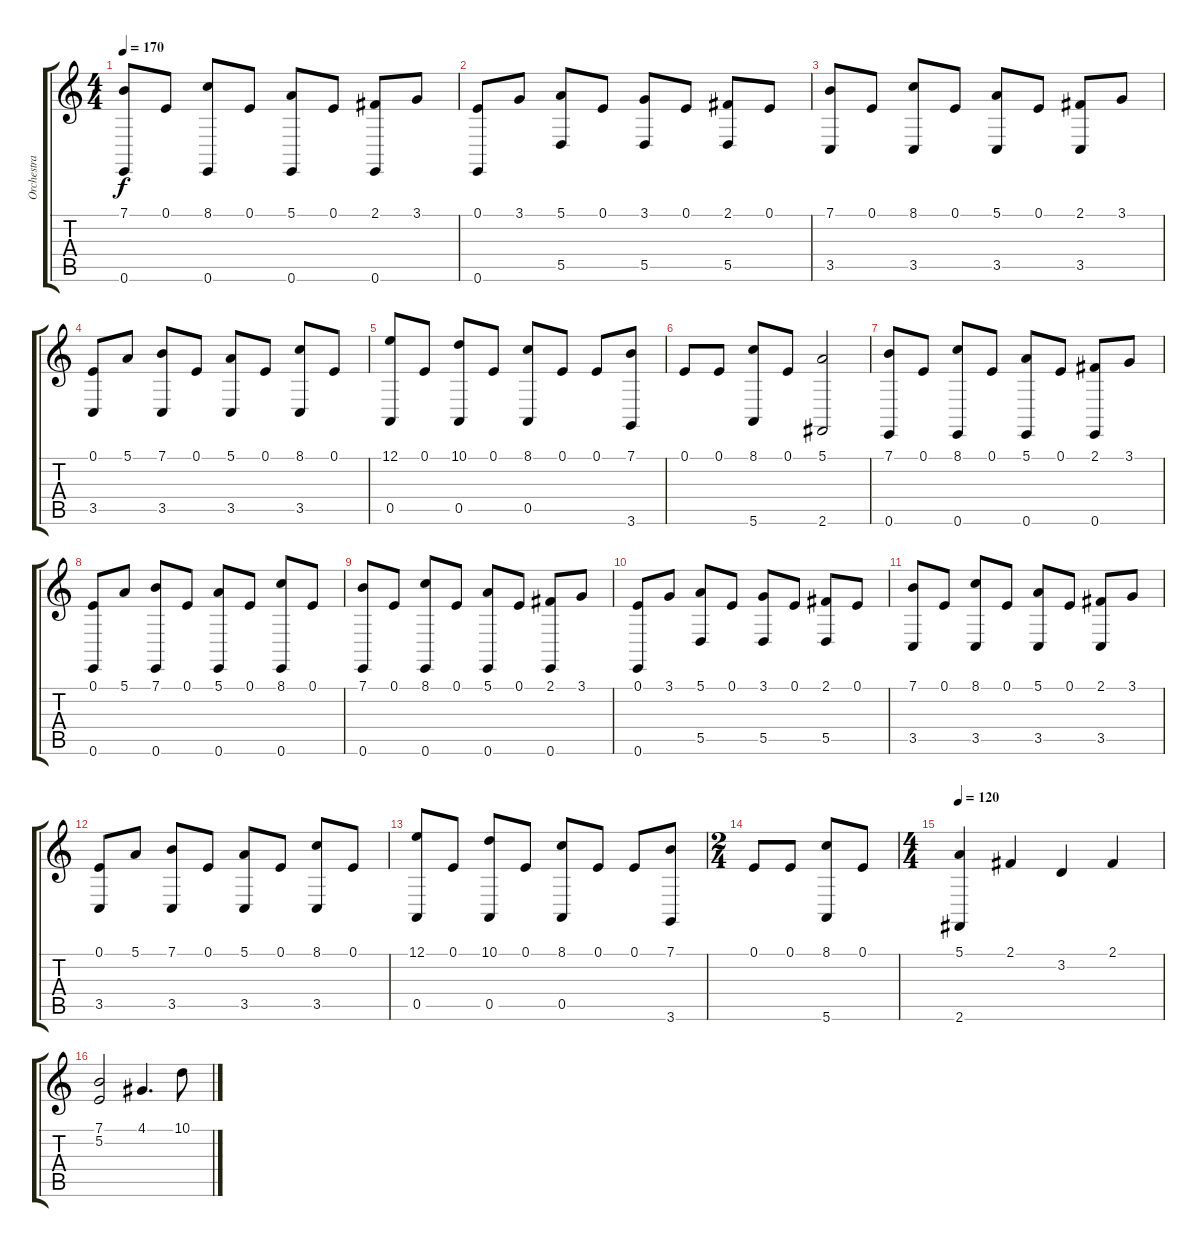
\track ("Orchestra" "Orchestra") {instrument viola}
\staff {score tabs}
\tuning (E4 B3 G3 D3 A2 E2) {hide}
\ts (4 4)
\tempo 170
\clef g2
\ks c
(7.1 0.6).8{dy f} 0.1.8 (8.1 0.6).8 0.1.8 (5.1 0.6).8 0.1.8 (2.1 0.6).8 3.1.8 |
(0.1 0.6).8 3.1.8 (5.1 5.5).8 0.1.8 (3.1 5.5).8 0.1.8 (2.1 5.5).8 0.1.8 |
(7.1 3.5).8 0.1.8 (8.1 3.5).8 0.1.8 (5.1 3.5).8 0.1.8 (2.1 3.5).8 3.1.8 |
(0.1 3.5).8 5.1.8 (7.1 3.5).8 0.1.8 (5.1 3.5).8 0.1.8 (8.1 3.5).8 0.1.8 |
(12.1 0.5).8 0.1.8 (10.1 0.5).8 0.1.8 (8.1 0.5).8 0.1.8 0.1.8 (7.1 3.6).8 |
0.1.8 0.1.8 (8.1 5.6).8 0.1.8 (5.1 2.6).2 |
(7.1 0.6).8 0.1.8 (8.1 0.6).8 0.1.8 (5.1 0.6).8 0.1.8 (2.1 0.6).8 3.1.8 |
(0.1 0.6).8 5.1.8 (7.1 0.6).8 0.1.8 (5.1 0.6).8 0.1.8 (8.1 0.6).8 0.1.8 |
(7.1 0.6).8 0.1.8 (8.1 0.6).8 0.1.8 (5.1 0.6).8 0.1.8 (2.1 0.6).8 3.1.8 |
(0.1 0.6).8 3.1.8 (5.1 5.5).8 0.1.8 (3.1 5.5).8 0.1.8 (2.1 5.5).8 0.1.8 |
(7.1 3.5).8 0.1.8 (8.1 3.5).8 0.1.8 (5.1 3.5).8 0.1.8 (2.1 3.5).8 3.1.8 |
(0.1 3.5).8 5.1.8 (7.1 3.5).8 0.1.8 (5.1 3.5).8 0.1.8 (8.1 3.5).8 0.1.8 |
(12.1 0.5).8 0.1.8 (10.1 0.5).8 0.1.8 (8.1 0.5).8 0.1.8 0.1.8 (7.1 3.6).8 |
\ts (2 4)
0.1.8 0.1.8 (8.1 5.6).8 0.1.8 |
\ts (4 4)
\tempo 120
(5.1 2.6).4 2.1.4 3.2.4 2.1.4 |
(7.1 5.2).2 4.1.4{d} 10.1.8
